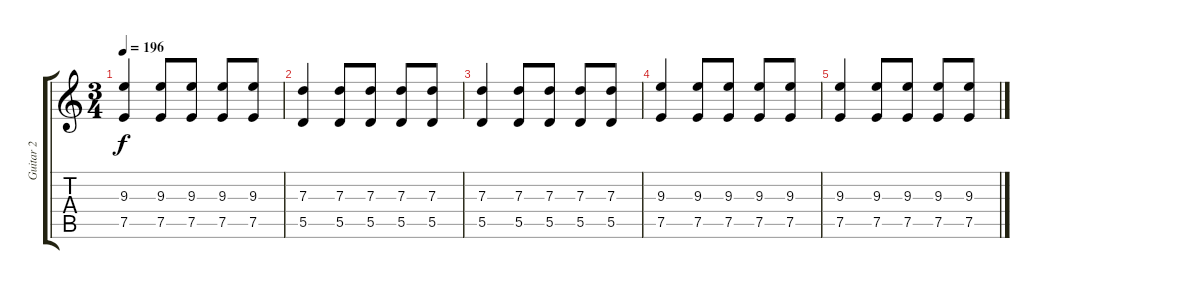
\track ("Guitar 2" "Guitar 2") {instrument distortionguitar}
\staff {score tabs}
\tuning (E4 B3 G3 D3 A2 E2) {hide}
\ts (3 4)
\tempo 196
\clef g2
\ks c
(9.3 7.5).4{dy f} (9.3 7.5).8 (9.3 7.5).8 (9.3 7.5).8 (9.3 7.5).8 |
(7.3 5.5).4 (7.3 5.5).8 (7.3 5.5).8 (7.3 5.5).8 (7.3 5.5).8 |
(7.3 5.5).4 (7.3 5.5).8 (7.3 5.5).8 (7.3 5.5).8 (7.3 5.5).8 |
(9.3 7.5).4 (9.3 7.5).8 (9.3 7.5).8 (9.3 7.5).8 (9.3 7.5).8 |
(9.3 7.5).4 (9.3 7.5).8 (9.3 7.5).8 (9.3 7.5).8 (9.3 7.5).8
